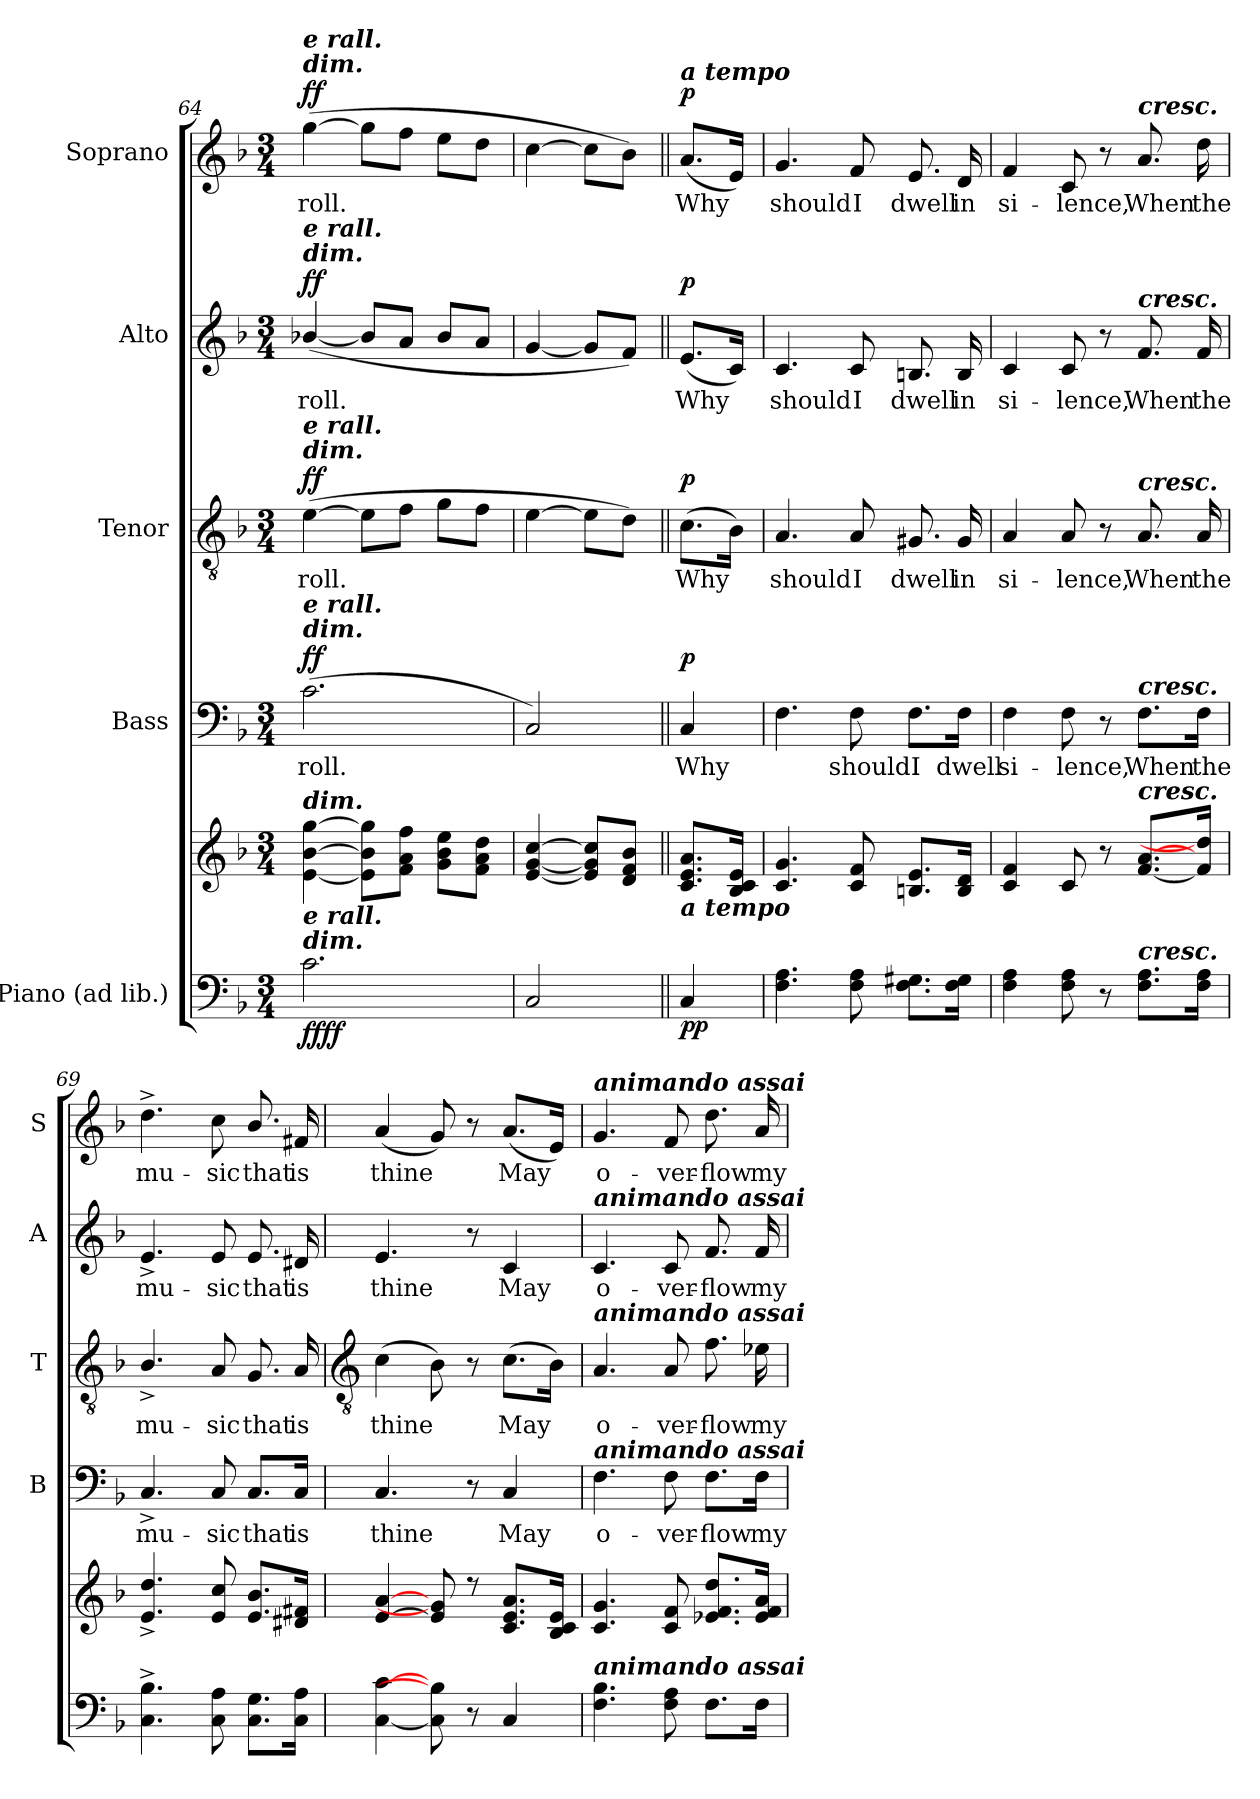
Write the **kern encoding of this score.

**kern	**kern	**dynam	**kern	**text	**dynam	**kern	**text	**dynam	**kern	**text	**dynam	**kern	**text	**dynam
*part5	*part5	*part5	*part4	*part4	*part4	*part3	*part3	*part3	*part2	*part2	*part2	*part1	*part1	*part1
*staff6	*staff5	*staff5/6	*staff4	*staff4	*staff4	*staff3	*staff3	*staff3	*staff2	*staff2	*staff2	*staff1	*staff1	*staff1
*I"Piano (ad lib.)	*	*	*I"Bass	*	*	*I"Tenor	*	*	*I"Alto	*	*	*I"Soprano	*	*
*	*	*	*I'B	*	*	*I'T	*	*	*I'A	*	*	*I'S	*	*
!!LO:LB:g=z
*clefF4	*clefG2	*	*clefF4	*	*	*clefGv2	*	*	*clefG2	*	*	*clefG2	*	*
*k[b-]	*k[b-]	*	*k[b-]	*	*	*k[b-]	*	*	*k[b-]	*	*	*k[b-]	*	*
*F:	*F:	*	*F:	*	*	*F:	*	*	*F:	*	*	*F:	*	*
*M3/4	*M3/4	*	*M3/4	*	*	*M3/4	*	*	*M3/4	*	*	*M3/4	*	*
=64	=64	=64	=64	=64	=64	=64	=64	=64	=64	=64	=64	=64	=64	=64
!	!	!	!	!	!	!	!	!	!	!	!	!LO:TX:a:Bi:t=dim.	!	!
!	!	!	!	!	!	!	!	!	!	!	!	!LO:TX:a:Bi:t=e rall.	!	!
!	!	!	!	!	!	!	!	!	!LO:TX:a:Bi:t=dim.	!	!	!	!	!
!	!	!	!	!	!	!	!	!	!LO:TX:a:Bi:t=e rall.	!	!	!	!	!
!	!	!	!	!	!	!LO:TX:a:Bi:t=dim.	!	!	!	!	!	!	!	!
!	!	!	!	!	!	!LO:TX:a:Bi:t=e rall.	!	!	!	!	!	!	!	!
!	!	!	!LO:TX:a:Bi:t=dim.	!	!	!	!	!	!	!	!	!	!	!
!	!	!	!LO:TX:a:Bi:t=e rall.	!	!	!	!	!	!	!	!	!	!	!
!	!LO:TX:a:Bi:t=dim.	!	!	!	!	!	!	!	!	!	!	!	!	!
!LO:TX:a:Bi:t=dim.	!	!	!	!	!	!	!	!	!	!	!	!	!	!
!LO:TX:a:Bi:t=e rall.	!	!	!	!	!	!	!	!	!	!	!	!	!	!
!	!	!LO:DY:b=2	!	!LO:LY:b	!	!	!LO:LY:b	!	!	!LO:LY:b	!	!	!LO:LY:b	!
!	!	!LO:DY:n=1:b	!	!	!LO:DY:b	!	!	!LO:DY:b	!	!	!LO:DY:b	!	!	!LO:DY:b
2.c	[4e [4b- [4gg	ff ff	(<2.c	roll.	ff	(>[4e	roll.	ff	(<[4b-X/	roll.	ff	(>[4gg	roll.	ff
.	8e] 8b-] 8gg]L	.	.	.	.	8eL]	.	.	8b-L]	.	.	8ggL]	.	.
.	8f 8a 8ffJ	.	.	.	.	8fJ	.	.	8aJ	.	.	8ffJ	.	.
.	8g 8b- 8eeL	.	.	.	.	8gL	.	.	8b-L	.	.	8eeL	.	.
.	8f 8a 8ddJ	.	.	.	.	8fJ	.	.	8aJ	.	.	8ddJ	.	.
=65	=65	=65	=65	=65	=65	=65	=65	=65	=65	=65	=65	=65	=65	=65
2C	[4e [4g [4cc	.	2C)	.	.	[4e	.	.	[4g	.	.	[4cc	.	.
.	8e] 8g] 8cc]L	.	.	.	.	8eL]	.	.	8gL]	.	.	8ccL]	.	.
.	8d 8f 8b-J	.	.	.	.	8dJ)	.	.	8fJ)	.	.	8b-J)	.	.
=66||	=66||	=66||	=66||	=66||	=66||	=66||	=66||	=66||	=66||	=66||	=66||	=66||	=66||	=66||
!	!	!	!	!	!	!	!	!	!	!	!	!LO:TX:a:Bi:t=a tempo	!	!
!	!LO:TX:b:Bi:t=a tempo	!	!	!	!	!	!	!	!	!	!	!	!	!
!	!	!LO:DY:b=2	!	!LO:LY:b	!	!	!LO:LY:b	!	!	!LO:LY:b	!	!	!LO:LY:b	!
!	!	!LO:DY:n=1:b	!	!	!LO:DY:b	!	!	!LO:DY:b	!	!	!LO:DY:b	!	!	!LO:DY:b
4C	8.c 8.e 8.aL	p p	4C	Why	p	(>8.cL	Why	p	(<8.eL	Why	p	(<8.aL	Why	p
.	16B- 16c 16eJ	.	.	.	.	16B-J)	.	.	16cJ)	.	.	16eJ)	.	.
=67	=67	=67	=67	=67	=67	=67	=67	=67	=67	=67	=67	=67	=67	=67
!	!	!	!	!	!	!	!LO:LY:b	!	!	!LO:LY:b	!	!	!LO:LY:b	!
4.F 4.A	4.c 4.g	.	4.F	.	.	4.A/	should	.	4.c	should	.	4.g	should	.
!	!	!	!	!LO:LY:b	!	!	!LO:LY:b	!	!	!LO:LY:b	!	!	!LO:LY:b	!
8F 8A	8c 8f	.	8F	should	.	8A	I	.	8c	I	.	8f	I	.
!	!	!	!	!LO:LY:b	!	!	!LO:LY:b	!	!	!LO:LY:b	!	!	!LO:LY:b	!
8.F 8.G#XL	8.Bn 8.eL	.	8.F\L	I	.	8.G#X	dwell	.	8.Bn	dwell	.	8.e	dwell	.
!	!	!	!	!LO:LY:b	!	!	!LO:LY:b	!	!	!LO:LY:b	!	!	!LO:LY:b	!
16F 16G#J	16B 16dJ	.	16F\Jk	dwell	.	16G#	in	.	16B	in	.	16d	in	.
=68	=68	=68	=68	=68	=68	=68	=68	=68	=68	=68	=68	=68	=68	=68
!	!	!	!	!LO:LY:b	!	!	!LO:LY:b	!	!	!LO:LY:b	!	!	!LO:LY:b	!
4F 4A	4c 4f	.	4F	si-	.	4A	si-	.	4c	si-	.	4f	si-	.
!	!	!	!	!LO:LY:b	!	!	!LO:LY:b	!	!	!LO:LY:b	!	!	!LO:LY:b	!
8F 8A	8c	.	8F	-lence,	.	8A	-lence,	.	8c	-lence,	.	8c	-lence,	.
8r	8r	.	8r	.	.	8r	.	.	8r	.	.	8r	.	.
!	!	!	!	!	!	!	!	!	!	!	!	!LO:TX:a:Bi:t=cresc.	!	!
!	!	!	!	!	!	!	!	!	!LO:TX:a:Bi:t=cresc.	!	!	!	!	!
!	!	!	!	!	!	!LO:TX:a:Bi:t=cresc.	!	!	!	!	!	!	!	!
!	!	!	!LO:TX:a:Bi:t=cresc.	!	!	!	!	!	!	!	!	!	!	!
!	!LO:TX:a:Bi:t=cresc.	!	!	!	!	!	!	!	!	!	!	!	!	!
!LO:TX:a:Bi:t=cresc.	!	!	!	!	!	!	!	!	!	!	!	!	!	!
!	!	!	!	!LO:LY:b	!	!	!LO:LY:b	!	!	!LO:LY:b	!	!	!LO:LY:b	!
8.F 8.AL	[8.f [8.aL	.	8.F\L	When	.	8.A	When	.	8.f	When	.	8.a	When	.
!	!	!	!	!LO:LY:b	!	!	!LO:LY:b	!	!	!LO:LY:b	!	!	!LO:LY:b	!
16F 16AJ	16f] 16dd]J	.	16F\Jk	the	.	16A	the	.	16f	the	.	16dd	the	.
=69	=69	=69	=69	=69	=69	=69	=69	=69	=69	=69	=69	=69	=69	=69
!	!	!	!	!LO:LY:b	!	!	!LO:LY:b	!	!	!LO:LY:b	!	!	!LO:LY:b	!
4.C^ 4.B-^	4.e^ 4.dd^	.	4.C^	mu-	.	4.B-^/	mu-	.	4.e^	mu-	.	4.dd^	mu-	.
!	!	!	!	!LO:LY:b	!	!	!LO:LY:b	!	!	!LO:LY:b	!	!	!LO:LY:b	!
8C 8A	8e 8cc	.	8C	-sic	.	8A	-sic	.	8e	-sic	.	8cc	-sic	.
!	!	!	!	!LO:LY:b	!	!	!LO:LY:b	!	!	!LO:LY:b	!	!	!LO:LY:b	!
8.C 8.GL	8.e 8.b-L	.	8.C/L	that	.	8.G	that	.	8.e	that	.	8.b-/	that	.
!	!	!	!	!LO:LY:b	!	!	!LO:LY:b	!	!	!LO:LY:b	!	!	!LO:LY:b	!
16C 16AJ	16d#X 16f#XJ	.	16C/Jk	is	.	16A	is	.	16d#X	is	.	16f#X	is	.
!!LO:LB:g=z
=70	=70	=70	=70	=70	=70	=70	=70	=70	=70	=70	=70	=70	=70	=70
*	*	*	*	*	*	*clefGv2	*	*	*	*	*	*	*	*
*	*^	*	*	*	*	*	*	*	*	*	*	*	*	*
!	!	!LO:N:vis=1	!	!	!LO:LY:b	!	!	!LO:LY:b	!	!	!LO:LY:b	!	!	!LO:LY:b	!
[4C [4c	[4e/ [4a/	2.ryy	.	4.C	thine	.	(>4c	thine	.	4.e	thine	.	(<4a	thine	.
8C] 8B-]	8e] 8g]	.	.	.	.	.	8B-)	.	.	.	.	.	8g)	.	.
8r	8r	.	.	8r	.	.	8r	.	.	8r	.	.	8r	.	.
!	!	!	!	!	!LO:LY:b	!	!	!LO:LY:b	!	!	!LO:LY:b	!	!	!LO:LY:b	!
4C/	8.c 8.e 8.aL	.	.	4C	May	.	(>8.cL	May	.	4c	May	.	(<8.aL	May	.
.	16B- 16c 16eJ	.	.	.	.	.	16B-J)	.	.	.	.	.	16eJ)	.	.
=71	=71	=71	=71	=71	=71	=71	=71	=71	=71	=71	=71	=71	=71	=71	=71
!	!	!	!	!	!	!	!	!	!	!	!	!	!LO:TX:a:Bi:t=animando assai	!	!
!	!	!	!	!	!	!	!	!	!	!LO:TX:a:Bi:t=animando assai	!	!	!	!	!
!	!	!	!	!	!	!	!LO:TX:a:Bi:t=animando assai	!	!	!	!	!	!	!	!
!	!	!	!	!LO:TX:a:Bi:t=animando assai	!	!	!	!	!	!	!	!	!	!	!
!LO:TX:a:Bi:t=animando assai	!	!	!	!	!	!	!	!	!	!	!	!	!	!	!
!	!	!LO:N:vis=1	!	!	!LO:LY:b	!	!	!LO:LY:b	!	!	!LO:LY:b	!	!	!LO:LY:b	!
4.F 4.B-	4.c 4.g	2.ryy	.	4.F	o-	.	4.A	o-	.	4.c	o-	.	4.g	o-	.
!	!	!	!	!	!LO:LY:b	!	!	!LO:LY:b	!	!	!LO:LY:b	!	!	!LO:LY:b	!
8F 8A	8c 8f	.	.	8F	-ver-	.	8A	-ver-	.	8c	-ver-	.	8f	-ver-	.
!	!	!	!	!	!LO:LY:b	!	!	!LO:LY:b	!	!	!LO:LY:b	!	!	!LO:LY:b	!
8.FL	8.e-X 8.f 8.ddL	.	.	8.F\L	-flow	.	8.f	-flow	.	8.f	-flow	.	8.dd	-flow	.
!	!	!	!	!	!LO:LY:b	!	!	!LO:LY:b	!	!	!LO:LY:b	!	!	!LO:LY:b	!
16FJ	16e- 16f 16aJ	.	.	16F\Jk	my	.	16e-X	my	.	16f	my	.	16a	my	.
*	*v	*v	*	*	*	*	*	*	*	*	*	*	*	*	*
=	=	=	=	=	=	=	=	=	=	=	=	=	=	=
*-	*-	*-	*-	*-	*-	*-	*-	*-	*-	*-	*-	*-	*-	*-
